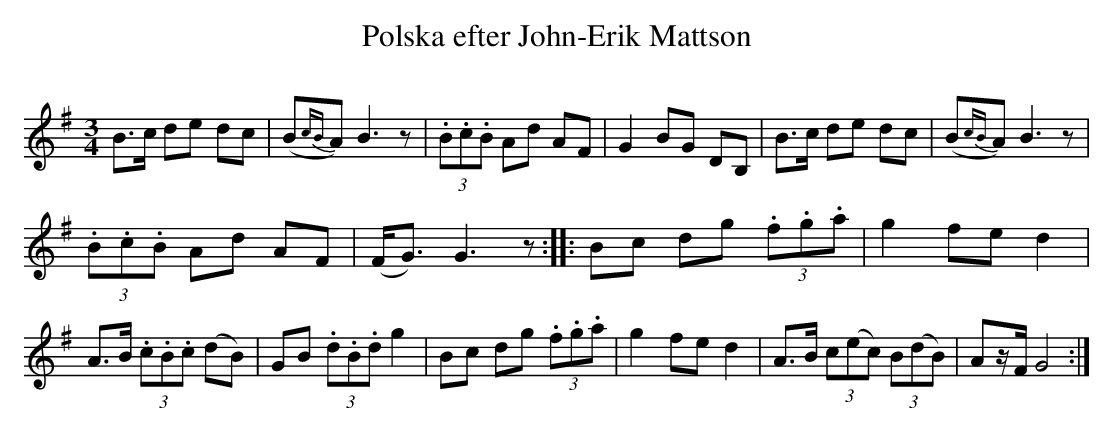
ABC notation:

X:1
T:Polska efter John-Erik Mattson
Q:150
M:3/4
L:1/8
K:G
B>c de dc | (B{cB}A) B3 z | \
(3.B.c.B Ad AF | G2 BG DB, | \
B>c de dc | (B{cB}A) B3 z |
(3.B.c.B Ad AF | (F<G) G3 z :: \
Bc dg (3.f.g.a | g2 fe d2 |
A>B (3.c.B.c (dB) | GB (3.d.B.d g2 | \
Bc dg (3.f.g.a | g2 fe d2 | \
A>B (3c(ec) (3B(dB) | Az/F/ G4 :|
